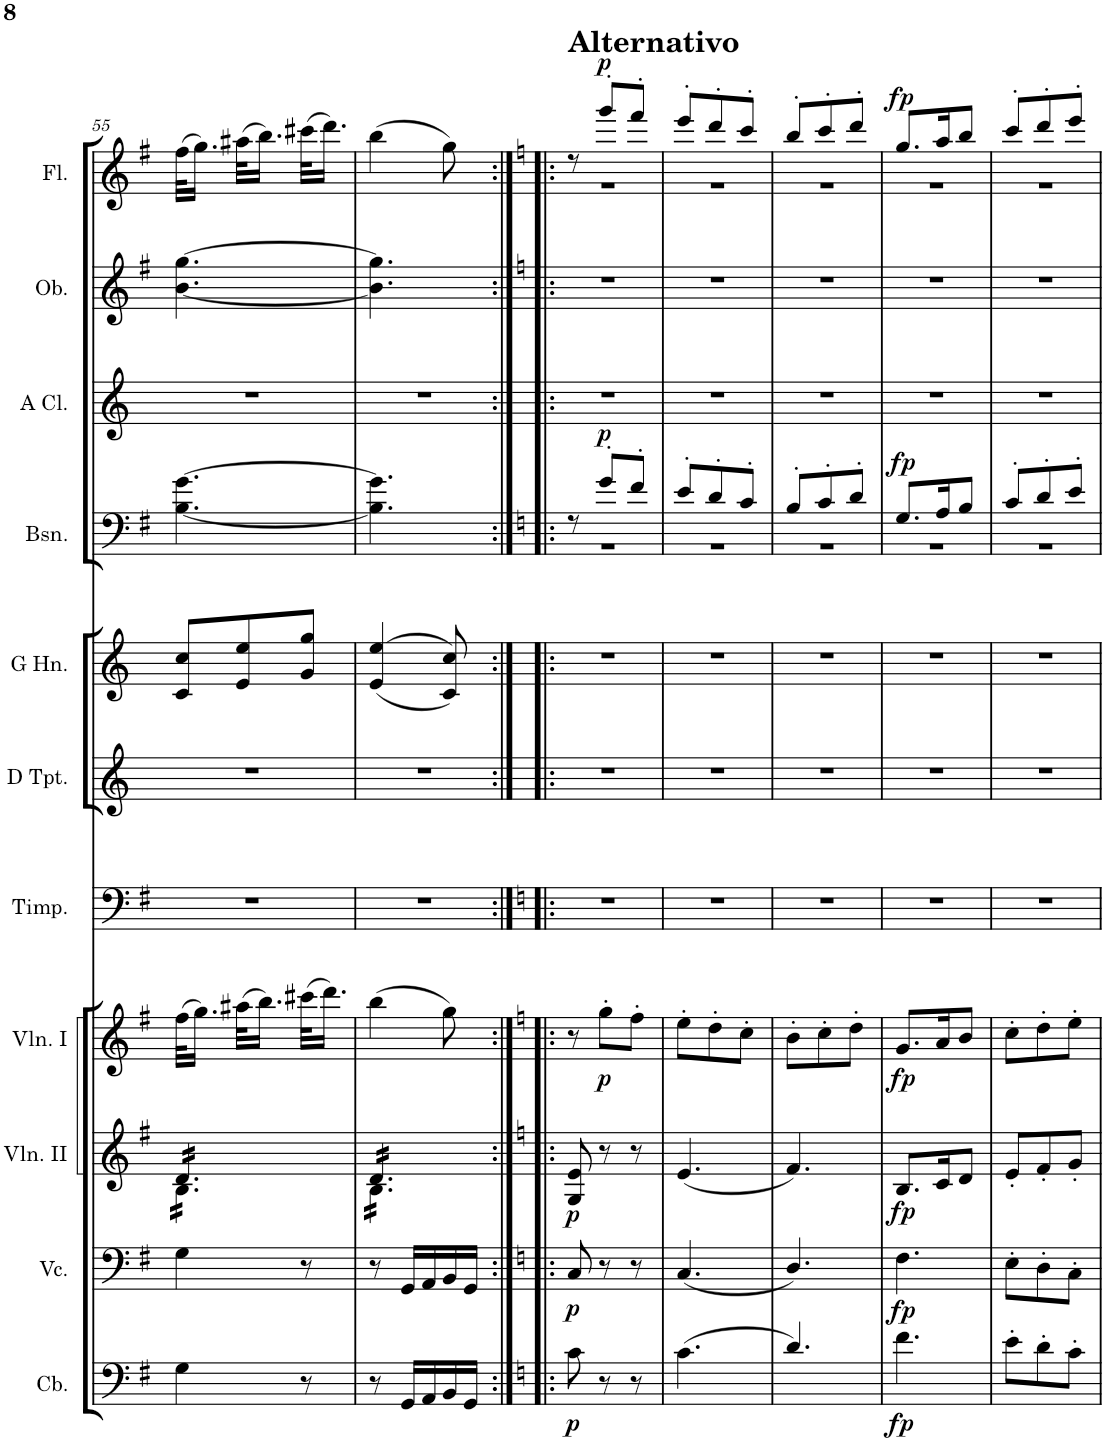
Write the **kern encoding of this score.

**kern	**dynam	**kern	**dynam	**kern	**dynam	**kern	**dynam	**kern	**kern	**kern	**kern	**dynam	**kern	**kern	**kern	**dynam	**kern
*part12	*part12	*part11	*part11	*part10	*part10	*part9	*part9	*part8	*part7	*part6	*part5	*part5	*part4	*part3	*part2	*part2	*part1
*staff12	*staff12	*staff11	*staff11	*staff10	*staff10	*staff9	*staff9	*staff8	*staff7	*staff6	*staff5	*staff5	*staff4	*staff3	*staff2	*staff2	*staff1
*I"Contrabasses	*	*I"Violoncellos	*	*I"Violins II	*	*I"Violins I	*	*I"Timpani	*I"Trumpets in D	*I"Horns in D	*I"Bassoons	*	*I"Clarinets in A	*I"Oboes	*I"Flutes	*	*I"Piccolo
*I'Cb.	*	*I'Vc.	*	*I'Vln. II	*	*I'Vln. I	*	*I'Timp.	*	*	*I'Bsn.	*	*	*I'Ob.	*I'Fl.	*	*I'Picc.
!!LO:PB:g=z
*clefF4	*	*clefF4	*	*clefG2	*	*clefG2	*	*clefF4	*clefG2	*clefG2	*clefF4	*	*clefG2	*clefG2	*clefG2	*	*clefG2
*Trd7c12	*	*	*	*	*	*	*	*	*Trd-1c-2	*Trd3c5	*	*	*Trd2c3	*	*	*	*Trd-7c-12
*k[f#]	*	*k[f#]	*	*k[f#]	*	*k[f#]	*	*k[f#]	*k[]	*k[]	*k[f#]	*	*k[]	*k[f#]	*k[f#]	*	*k[f#]
*M3/8	*	*M3/8	*	*M3/8	*	*M3/8	*	*M3/8	*M3/8	*M3/8	*M3/8	*	*M3/8	*M3/8	*M3/8	*	*M3/8
=55	=55	=55	=55	=55	=55	=55	=55	=55	=55	=55	=55	=55	=55	=55	=55	=55	=55
*	*	*	*	*^	*	*	*	*	*	*	*	*	*	*	*	*	*
*	*	*	*	*tremolo	*	*	*	*	*	*	*	*	*	*	*	*	*	*
4G\	.	4G\	.	16d/LL	16B\LL	.	(32ff#\KLL	.	4.r	4.r	8c/ 8cc/L	[4.B\ [4.g\	.	4.r	[4.b\ [4.gg\	(32ff#\KLL	.	4.r
.	.	.	.	.	.	.	16.gg\JJ)	.	.	.	.	.	.	.	.	16.gg\JJ)	.	.
.	.	.	.	16d/	16B\	.	.	.	.	.	.	.	.	.	.	.	.	.
.	.	.	.	16d/	16B\	.	(32aa#X\KLL	.	.	.	8e/ 8ee/	.	.	.	.	(32aa#X\KLL	.	.
.	.	.	.	.	.	.	16.bb\JJ)	.	.	.	.	.	.	.	.	16.bb\JJ)	.	.
.	.	.	.	16d/	16B\	.	.	.	.	.	.	.	.	.	.	.	.	.
8r	.	8r	.	16d/	16B\	.	(32ccc#X\KLL	.	.	.	8g/ 8gg/J	.	.	.	.	(32ccc#X\KLL	.	.
.	.	.	.	.	.	.	16.ddd\JJ)	.	.	.	.	.	.	.	.	16.ddd\JJ)	.	.
.	.	.	.	16d/JJ	16B\JJ	.	.	.	.	.	.	.	.	.	.	.	.	.
=56	=56	=56	=56	=56	=56	=56	=56	=56	=56	=56	=56	=56	=56	=56	=56	=56	=56	=56
8r	.	8r	.	16d/LL	16B\LL	.	(4bb\	.	4.r	4.r	(>(4e/ 4ee/	4.B\] 4.g\]	.	4.r	4.b\] 4.gg\]	(4bb\	.	4.r
.	.	.	.	16d/	16B\	.	.	.	.	.	.	.	.	.	.	.	.	.
16GG/LL	.	16GG/LL	.	16d/	16B\	.	.	.	.	.	.	.	.	.	.	.	.	.
16AA/	.	16AA/	.	16d/	16B\	.	.	.	.	.	.	.	.	.	.	.	.	.
16BB/	.	16BB/	.	16d/	16B\	.	8gg\)	.	.	.	8c/ 8cc/))	.	.	.	.	8gg\)	.	.
16GG/JJ	.	16GG/JJ	.	16d/JJ	16B\JJ	.	.	.	.	.	.	.	.	.	.	.	.	.
*	*	*	*	*Xtremolo	*	*	*	*	*	*	*	*	*	*	*	*	*	*
*	*	*	*	*v	*v	*	*	*	*	*	*	*	*	*	*	*	*	*
=57:|!|:	=57:|!|:	=57:|!|:	=57:|!|:	=57:|!|:	=57:|!|:	=57:|!|:	=57:|!|:	=57:|!|:	=57:|!|:	=57:|!|:	=57:|!|:	=57:|!|:	=57:|!|:	=57:|!|:	=57:|!|:	=57:|!|:	=57:|!|:
*k[]	*	*k[]	*	*k[]	*	*k[]	*	*k[]	*k[]	*k[]	*k[]	*	*k[]	*k[]	*k[]	*	*k[]
*	*	*	*	*	*	*	*	*	*	*	*^	*	*	*	*^	*	*
!	!	!	!	!	!	!	!	!	!	!	!	!	!	!	!	!LO:TX:a:B:t=Alternativo	!	!	!
!	!LO:DY:b	!	!LO:DY:b	!	!LO:DY:b	!	!	!	!	!	!	!	!	!	!	!	!	!	!
8c\	p	8C/	p	8G/ 8e/	p	8r	.	4.r	4.r	4.r	8r	4.r	.	4.r	4.r	8r	4.r	.	4.r
!	!	!	!	!	!	!	!LO:DY:b	!	!	!	!	!	!LO:DY:a	!	!	!	!	!LO:DY:a	!
8r	.	8r	.	8r	.	8gg'\L	p	.	.	.	8g'/L	.	p	.	.	8ggg'/L	.	p	.
8r	.	8r	.	8r	.	8ff'\J	.	.	.	.	8f'/J	.	.	.	.	8fff'/J	.	.	.
=58	=58	=58	=58	=58	=58	=58	=58	=58	=58	=58	=58	=58	=58	=58	=58	=58	=58	=58	=58
(4.c\	.	(4.C/	.	(4.e/	.	8ee'\L	.	4.r	4.r	4.r	8e'/L	4.r	.	4.r	4.r	8eee'/L	4.r	.	4.r
.	.	.	.	.	.	8dd'\	.	.	.	.	8d'/	.	.	.	.	8ddd'/	.	.	.
.	.	.	.	.	.	8cc'\J	.	.	.	.	8c'/J	.	.	.	.	8ccc'/J	.	.	.
=59	=59	=59	=59	=59	=59	=59	=59	=59	=59	=59	=59	=59	=59	=59	=59	=59	=59	=59	=59
4.d/)	.	4.D/)	.	4.f/)	.	8b'\L	.	4.r	4.r	4.r	8B'/L	4.r	.	4.r	4.r	8bb'/L	4.r	.	4.r
.	.	.	.	.	.	8cc'\	.	.	.	.	8c'/	.	.	.	.	8ccc'/	.	.	.
.	.	.	.	.	.	8dd'\J	.	.	.	.	8d'/J	.	.	.	.	8ddd'/J	.	.	.
=60	=60	=60	=60	=60	=60	=60	=60	=60	=60	=60	=60	=60	=60	=60	=60	=60	=60	=60	=60
!	!LO:DY:b	!	!LO:DY:b	!	!LO:DY:b	!	!LO:DY:b	!	!	!	!	!	!LO:DY:a	!	!	!	!	!LO:DY:a	!
4.f\	fp	4.F\	fp	8.B/L	fp	8.g/L	fp	4.r	4.r	4.r	8.G/L	4.r	fp	4.r	4.r	8.gg/L	4.r	fp	4.r
.	.	.	.	16c/K	.	16a/K	.	.	.	.	16A/K	.	.	.	.	16aa/K	.	.	.
.	.	.	.	8d/J	.	8b/J	.	.	.	.	8B/J	.	.	.	.	8bb/J	.	.	.
=61	=61	=61	=61	=61	=61	=61	=61	=61	=61	=61	=61	=61	=61	=61	=61	=61	=61	=61	=61
8e'\L	.	8E'\L	.	8e'/L	.	8cc'\L	.	4.r	4.r	4.r	8c'/L	4.r	.	4.r	4.r	8ccc'/L	4.r	.	4.r
8d'\	.	8D'\	.	8f'/	.	8dd'\	.	.	.	.	8d'/	.	.	.	.	8ddd'/	.	.	.
8c'\J	.	8C'\J	.	8g'/J	.	8ee'\J	.	.	.	.	8e'/J	.	.	.	.	8eee'/J	.	.	.
*	*	*	*	*	*	*	*	*	*	*	*v	*v	*	*	*	*v	*v	*	*
=	=	=	=	=	=	=	=	=	=	=	=	=	=	=	=	=	=
*-	*-	*-	*-	*-	*-	*-	*-	*-	*-	*-	*-	*-	*-	*-	*-	*-	*-
